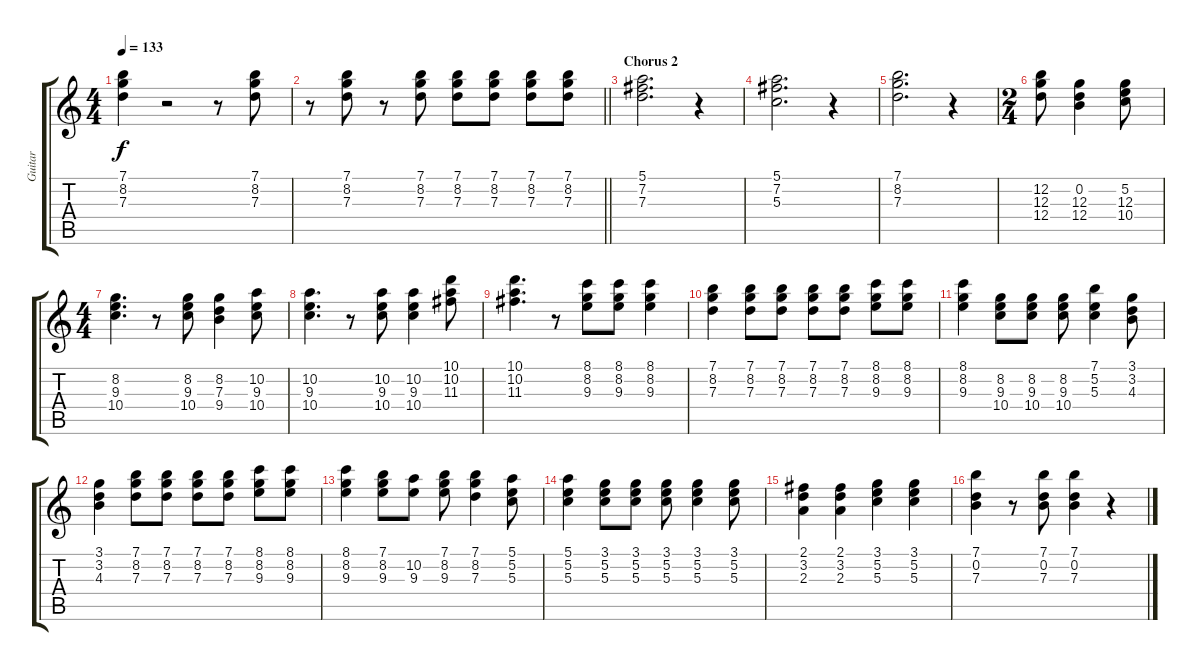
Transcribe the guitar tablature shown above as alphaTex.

\track ("Guitar" "Guitar") {instrument overdrivenguitar}
\staff {score tabs}
\tuning (E4 B3 G3 D3 A2 E2) {hide}
\ts (4 4)
\tempo 133
\clef g2
\ks c
(7.1 8.2 7.3).4{dy f} r.2 r.8 (7.1 8.2 7.3).8 |
\barLineRight lightlight
r.8 (7.1 8.2 7.3).8 r.8 (7.1 8.2 7.3).8 (7.1 8.2 7.3).8 (7.1 8.2 7.3).8 (7.1 8.2 7.3).8 (7.1 8.2 7.3).8 |
\section ("" "Chorus 2")
(5.1 7.2 7.3).2{d} r.4 |
(5.1 7.2 5.3).2{d} r.4 |
(7.1 8.2 7.3).2{d} r.4 |
\ts (2 4)
(12.2 12.3 12.4).8 (0.2 12.3 12.4).4 (5.2 12.3 10.4).8 |
\ts (4 4)
(8.2 9.3 10.4).4{d} r.8 (8.2 9.3 10.4).8 (8.2 7.3 9.4).4 (10.2 9.3 10.4).8 |
(10.2 9.3 10.4).4{d} r.8 (10.2 9.3 10.4).8 (10.2 9.3 10.4).4 (10.1 10.2 11.3).8 |
(10.1 10.2 11.3).4{d} r.8 (8.1 8.2 9.3).8 (8.1 8.2 9.3).8 (8.1 8.2 9.3).4 |
(7.1 8.2 7.3).4 (7.1 8.2 7.3).8 (7.1 8.2 7.3).8 (7.1 8.2 7.3).8 (7.1 8.2 7.3).8 (8.1 8.2 9.3).8 (8.1 8.2 9.3).8 |
(8.1 8.2 9.3).4 (8.2 9.3 10.4).8 (8.2 9.3 10.4).8 (8.2 9.3 10.4).8 (7.1 5.2 5.3).4 (3.1 3.2 4.3).8 |
(3.1 3.2 4.3).4 (7.1 8.2 7.3).8 (7.1 8.2 7.3).8 (7.1 8.2 7.3).8 (7.1 8.2 7.3).8 (8.1 8.2 9.3).8 (8.1 8.2 9.3).8 |
(8.1 8.2 9.3).4 (7.1 8.2 9.3).8 (10.2 9.3).8 (7.1 8.2 9.3).8 (7.1 8.2 7.3).4 (5.1 5.2 5.3).8 |
(5.1 5.2 5.3).4 (3.1 5.2 5.3).8 (3.1 5.2 5.3).8 (3.1 5.2 5.3).8 (3.1 5.2 5.3).4 (3.1 5.2 5.3).8 |
(2.1 3.2 2.3).4 (2.1 3.2 2.3).4 (3.1 5.2 5.3).4 (3.1 5.2 5.3).4 |
(7.1 0.2 7.3).4 r.8 (7.1 0.2 7.3).8 (7.1 0.2 7.3).4 r.4
